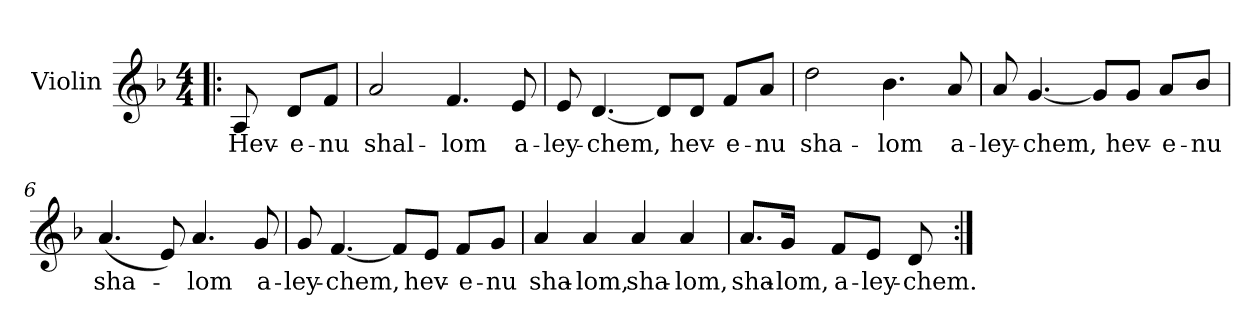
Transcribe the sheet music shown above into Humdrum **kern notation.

**kern	**text
*part1	*part1
*staff1	*staff1
*I"Violin	*
*I'Vln.	*
*clefG2	*
*k[b-]	*
*M4/4	*
*MM138	*
=1!|:	=1!|:
!	!LO:LY:b
8A/	Hev-
!	!LO:LY:b
8d/L	-e-
!	!LO:LY:b
8f/J	-nu
=2	=2
!	!LO:LY:b
2a/	shal-
!	!LO:LY:b
4.f/	-lom
!	!LO:LY:b
8e/	a-
=3	=3
!	!LO:LY:b
8e/	-ley-
!	!LO:LY:b
[<4.d/	-chem,
8d/L]	.
!	!LO:LY:b
8d/J	hev-
!	!LO:LY:b
8f/L	-e-
!	!LO:LY:b
8a/J	-nu
!!LO:LB:g=z
=4	=4
!	!LO:LY:b
2dd\	sha-
!	!LO:LY:b
4.b-\	-lom
!	!LO:LY:b
8a/	a-
=5	=5
!	!LO:LY:b
8a/	-ley-
!	!LO:LY:b
[<4.g/	-chem,
8g/L]	.
!	!LO:LY:b
8g/J	hev-
!	!LO:LY:b
8a/L	-e-
!	!LO:LY:b
8b-/J	-nu
=6	=6
!	!LO:LY:b
(<4.a/	sha-
8e/)	.
!	!LO:LY:b
4.a/	-lom
!	!LO:LY:b
8g/	a-
!!LO:LB:g=z
=7	=7
!	!LO:LY:b
8g/	-ley-
!	!LO:LY:b
[<4.f/	-chem,
8f/L]	.
!	!LO:LY:b
8e/J	hev-
!	!LO:LY:b
8f/L	-e-
!	!LO:LY:b
8g/J	-nu
=8	=8
!	!LO:LY:b
4a/	sha-
!	!LO:LY:b
4a/	-lom,
!	!LO:LY:b
4a/	sha-
!	!LO:LY:b
4a/	-lom,
=9	=9
!	!LO:LY:b
8.a/L	sha-
!	!LO:LY:b
16g/Jk	-lom,
!	!LO:LY:b
8f/L	a-
!	!LO:LY:b
8e/J	-ley-
!	!LO:LY:b
8d/	-chem.
=:|!	=:|!
*-	*-
